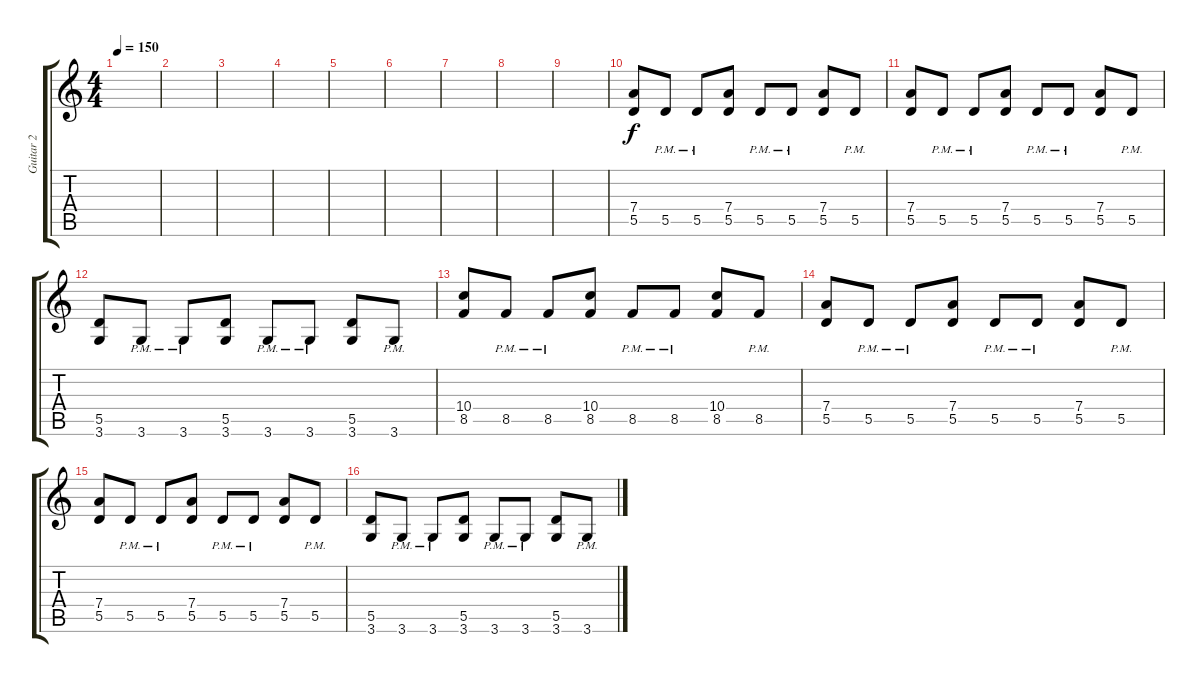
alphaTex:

\track ("Guitar 2" "Guitar 2") {instrument distortionguitar}
\staff {score tabs}
\tuning (E4 B3 G3 D3 A2 E2) {hide}
\ts (4 4)
\tempo 150
\clef g2
\ks c
|
|
|
|
|
|
|
|
|
(7.4 5.5).8 5.5{pm}.8 5.5{pm}.8 (7.4 5.5).8 5.5{pm}.8 5.5{pm}.8 (7.4 5.5).8 5.5{pm}.8 |
(7.4 5.5).8 5.5{pm}.8 5.5{pm}.8 (7.4 5.5).8 5.5{pm}.8 5.5{pm}.8 (7.4 5.5).8 5.5{pm}.8 |
(5.5 3.6).8 3.6{pm}.8 3.6{pm}.8 (5.5 3.6).8 3.6{pm}.8 3.6{pm}.8 (5.5 3.6).8 3.6{pm}.8 |
(10.4 8.5).8 8.5{pm}.8 8.5{pm}.8 (10.4 8.5).8 8.5{pm}.8 8.5{pm}.8 (10.4 8.5).8 8.5{pm}.8 |
(7.4 5.5).8 5.5{pm}.8 5.5{pm}.8 (7.4 5.5).8 5.5{pm}.8 5.5{pm}.8 (7.4 5.5).8 5.5{pm}.8 |
(7.4 5.5).8 5.5{pm}.8 5.5{pm}.8 (7.4 5.5).8 5.5{pm}.8 5.5{pm}.8 (7.4 5.5).8 5.5{pm}.8 |
(5.5 3.6).8 3.6{pm}.8 3.6{pm}.8 (5.5 3.6).8 3.6{pm}.8 3.6{pm}.8 (5.5 3.6).8 3.6{pm}.8
